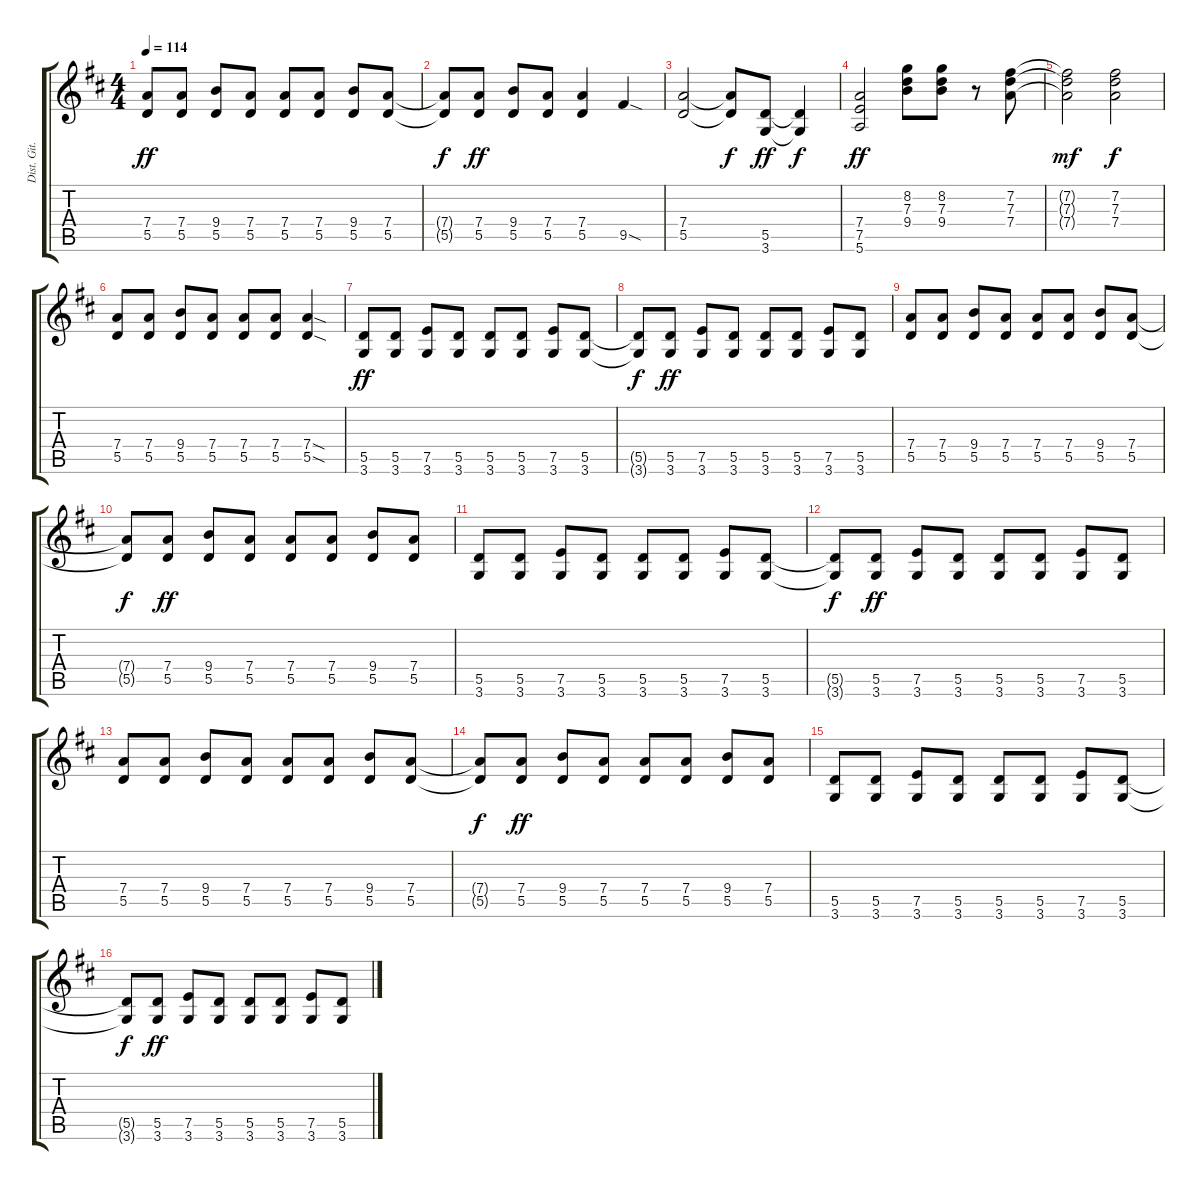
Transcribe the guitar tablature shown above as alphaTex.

\track ("Dist. Git. Rhythmus" "Dist. Git.") {instrument distortionguitar}
\staff {score tabs}
\tuning (E4 B3 G3 D3 A2 E2) {hide}
\ts (4 4)
\tempo 114
\clef g2
\ks d
(7.4 5.5).8{dy ff} (7.4 5.5).8 (9.4 5.5).8 (7.4 5.5).8 (7.4 5.5).8 (7.4 5.5).8 (9.4 5.5).8 (7.4 5.5).8 |
(7.4{t} 5.5{t}).8{dy f} (7.4 5.5).8{dy ff} (9.4 5.5).8 (7.4 5.5).8 (7.4 5.5).4 9.5{sod}.4 |
(7.4 5.5).2 (7.4{t} 5.5{t}).8{dy f} (5.5 3.6).8{dy ff} (5.5{t} 3.6{t}).4{dy f} |
(7.4 7.5 5.6).2{dy ff} (8.2 7.3 9.4).8 (8.2 7.3 9.4).8 r.8 (7.2 7.3 7.4).8 |
(7.2{t} 7.3{t} 7.4{t}).2{dy mf} (7.2 7.3 7.4).2{dy f} |
(7.4 5.5).8 (7.4 5.5).8 (9.4 5.5).8 (7.4 5.5).8 (7.4 5.5).8 (7.4 5.5).8 (7.4{sod} 5.5{sod}).4 |
(5.5 3.6).8{dy ff} (5.5 3.6).8 (7.5 3.6).8 (5.5 3.6).8 (5.5 3.6).8 (5.5 3.6).8 (7.5 3.6).8 (5.5 3.6).8 |
(5.5{t} 3.6{t}).8{dy f} (5.5 3.6).8{dy ff} (7.5 3.6).8 (5.5 3.6).8 (5.5 3.6).8 (5.5 3.6).8 (7.5 3.6).8 (5.5 3.6).8 |
(7.4 5.5).8 (7.4 5.5).8 (9.4 5.5).8 (7.4 5.5).8 (7.4 5.5).8 (7.4 5.5).8 (9.4 5.5).8 (7.4 5.5).8 |
(7.4{t} 5.5{t}).8{dy f} (7.4 5.5).8{dy ff} (9.4 5.5).8 (7.4 5.5).8 (7.4 5.5).8 (7.4 5.5).8 (9.4 5.5).8 (7.4 5.5).8 |
(5.5 3.6).8 (5.5 3.6).8 (7.5 3.6).8 (5.5 3.6).8 (5.5 3.6).8 (5.5 3.6).8 (7.5 3.6).8 (5.5 3.6).8 |
(5.5{t} 3.6{t}).8{dy f} (5.5 3.6).8{dy ff} (7.5 3.6).8 (5.5 3.6).8 (5.5 3.6).8 (5.5 3.6).8 (7.5 3.6).8 (5.5 3.6).8 |
(7.4 5.5).8 (7.4 5.5).8 (9.4 5.5).8 (7.4 5.5).8 (7.4 5.5).8 (7.4 5.5).8 (9.4 5.5).8 (7.4 5.5).8 |
(7.4{t} 5.5{t}).8{dy f} (7.4 5.5).8{dy ff} (9.4 5.5).8 (7.4 5.5).8 (7.4 5.5).8 (7.4 5.5).8 (9.4 5.5).8 (7.4 5.5).8 |
(5.5 3.6).8 (5.5 3.6).8 (7.5 3.6).8 (5.5 3.6).8 (5.5 3.6).8 (5.5 3.6).8 (7.5 3.6).8 (5.5 3.6).8 |
(5.5{t} 3.6{t}).8{dy f} (5.5 3.6).8{dy ff} (7.5 3.6).8 (5.5 3.6).8 (5.5 3.6).8 (5.5 3.6).8 (7.5 3.6).8 (5.5 3.6).8
